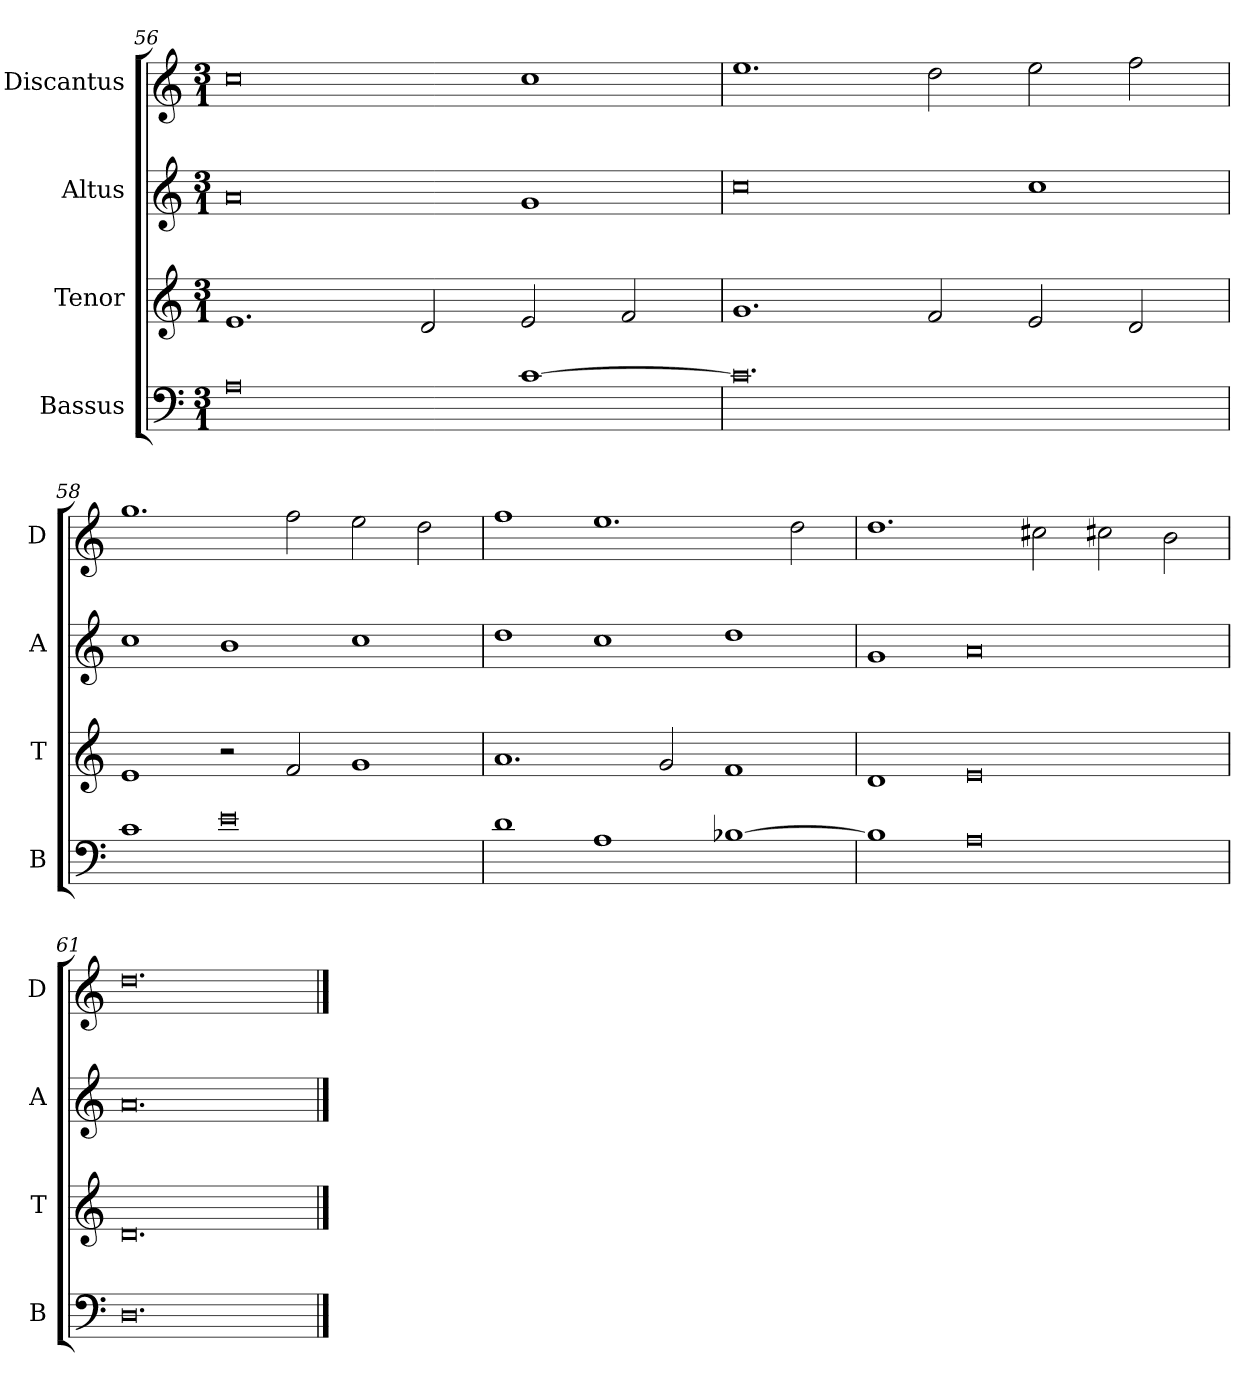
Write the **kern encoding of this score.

**kern	**kern	**kern	**kern
*part4	*part3	*part2	*part1
*staff4	*staff3	*staff2	*staff1
*I"Bassus	*I"Tenor	*I"Altus	*I"Discantus
*I'B	*I'T	*I'A	*I'D
*clefF4	*clefG2	*clefG2	*clefG2
*k[]	*k[]	*k[]	*k[]
*M3/1	*M3/1	*M3/1	*M3/1
=56	=56	=56	=56
0A	1.e	0a	0cc
.	2d/	.	.
[1c	2e/	1g	1cc
.	2f/	.	.
=57	=57	=57	=57
0.c]	1.g	0cc	1.ee
.	2f/	.	2dd\
.	2e/	1cc	2ee\
.	2d/	.	2ff\
=58	=58	=58	=58
1c	1e	1cc	1.gg
0e	2r	1b	.
.	2f/	.	2ff\
.	1g	1cc	2ee\
.	.	.	2dd\
=59	=59	=59	=59
1d	1.a	1dd	1ff
1A	.	1cc	1.ee
.	2g/	.	.
[1B-X	1f	1dd	.
.	.	.	2dd\
=60	=60	=60	=60
1B-]	1d	1g	1.dd
0A	0e	0a	.
.	.	.	2cc#X\
.	.	.	2cc#X\
.	.	.	2b\
=61	=61	=61	=61
0.D	0.d	0.a	0.dd
==	==	==	==
*-	*-	*-	*-
